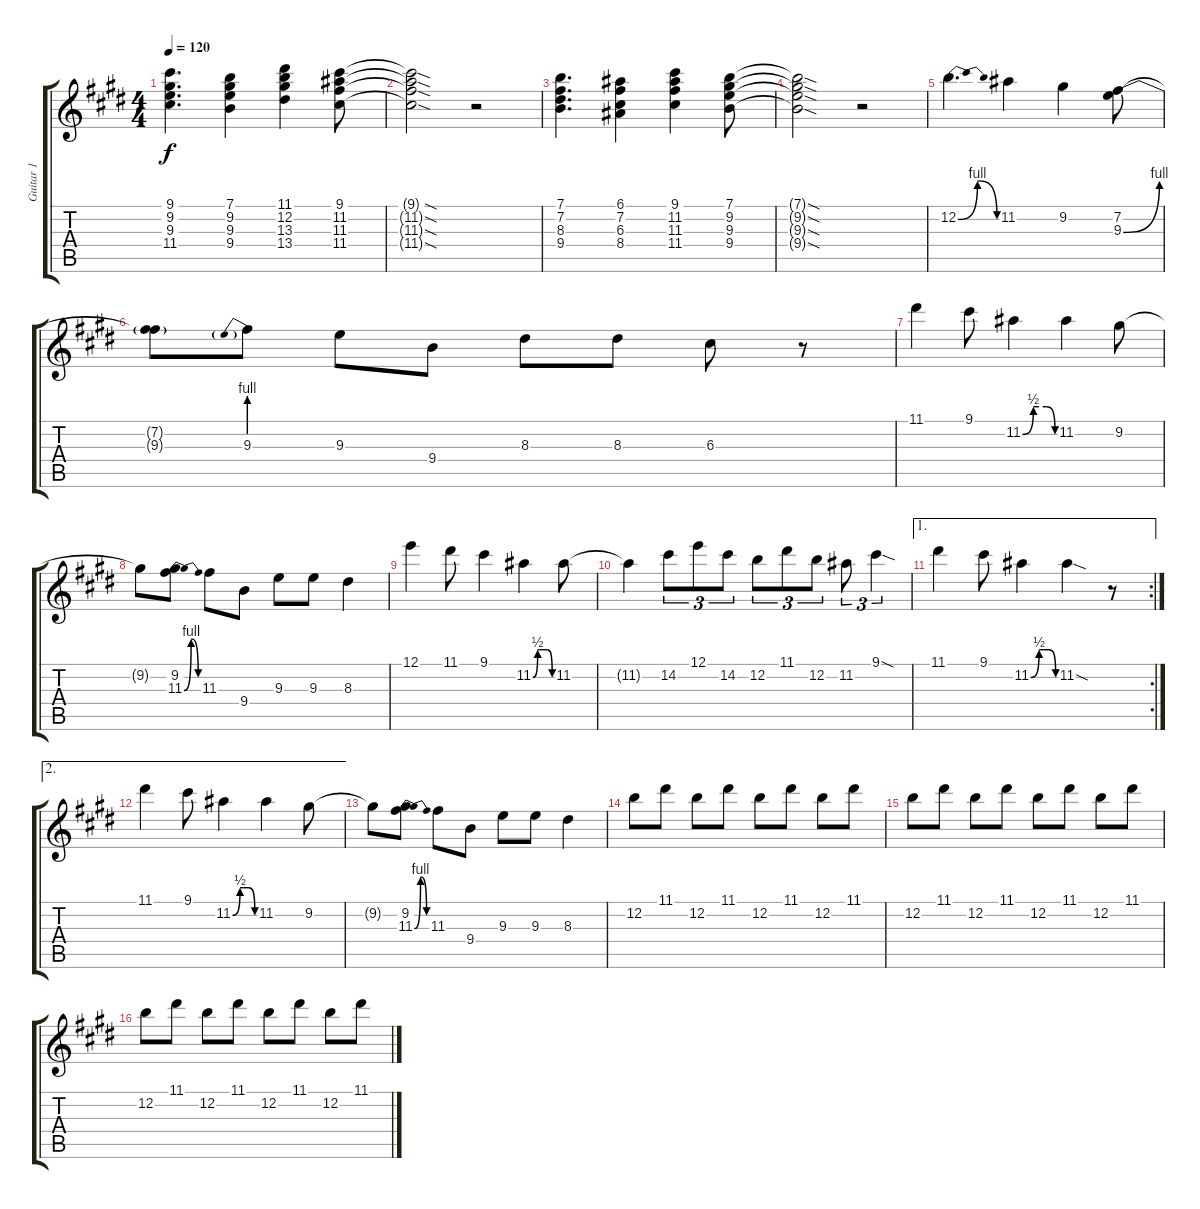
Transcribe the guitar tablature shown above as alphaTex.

\track ("Guitar 1" "Guitar 1") {instrument distortionguitar}
\staff {score tabs}
\tuning (E4 B3 G3 D3 A2 E2) {hide}
\ts (4 4)
\tempo 120
\clef g2
\ks e
(9.1 9.2 9.3 11.4).4{d dy f} (7.1 9.2 9.3 9.4).4 (11.1 12.2 13.3 13.4).4 (9.1 11.2 11.3 11.4).8 |
(9.1{sod t} 11.2{sod t} 11.3{sod t} 11.4{sod t}).2 r.2 |
(7.1 7.2 8.3 9.4).4{d} (6.1 7.2 6.3 8.4).4 (9.1 11.2 11.3 11.4).4 (7.1 9.2 9.3 9.4).8 |
(7.1{sod t} 9.2{sod t} 9.3{sod t} 9.4{sod t}).2 r.2 |
12.2{be (bendrelease 0 0 30 4 30 4 60 0)}.4{d volume 10 instrument distortionguitar} 11.2.4 9.2.4 (7.2 9.3{be (bend 0 0 60 4)}).8 |
(7.2{t} 9.3{t}).8 9.3{be (prebend 0 4 60 4)}.8 9.3.8 9.4.8 8.3.8 8.3.8 6.3.8 r.8 |
11.1.4 9.1.8 11.2{be (custom 0 0 20 2 30 2 44 2 60 0)}.4 11.2.4 9.2.8 |
9.2{t}.8 (9.2 11.3{be (bendrelease 0 0 15 4 30 4 60 0)}).8 11.3.8 9.4.8 9.3.8 9.3.8 8.3.4 |
12.1.4 11.1.8 9.1.4 11.2{be (custom 0 0 15 2 20 2 30 2 38 2 45 2 60 0)}.4 11.2.8 |
11.2{t}.4 14.2.8{tu (3 2)} 12.1.8{tu (3 2)} 14.2.8{tu (3 2)} 12.2.8{tu (3 2)} 11.1.8{tu (3 2)} 12.2.8{tu (3 2)} 11.2.8{tu (3 2)} 9.1{sod}.4{tu (3 2)} |
\ae 1
\rc 2
11.1.4 9.1.8 11.2{be (custom 0 0 20 2 30 2 44 2 60 0)}.4 11.2{sod}.4 r.8 |
\ae 2
11.1.4 9.1.8 11.2{be (custom 0 0 20 2 30 2 44 2 60 0)}.4 11.2.4 9.2.8 |
9.2{t}.8 (9.2 11.3{be (bendrelease 0 0 15 4 30 4 60 0)}).8 11.3.8 9.4.8 9.3.8 9.3.8 8.3.4 |
12.2.8 11.1.8 12.2.8 11.1.8 12.2.8 11.1.8 12.2.8 11.1.8 |
12.2.8 11.1.8 12.2.8 11.1.8 12.2.8 11.1.8 12.2.8 11.1.8 |
12.2.8 11.1.8 12.2.8 11.1.8 12.2.8 11.1.8 12.2.8 11.1.8
